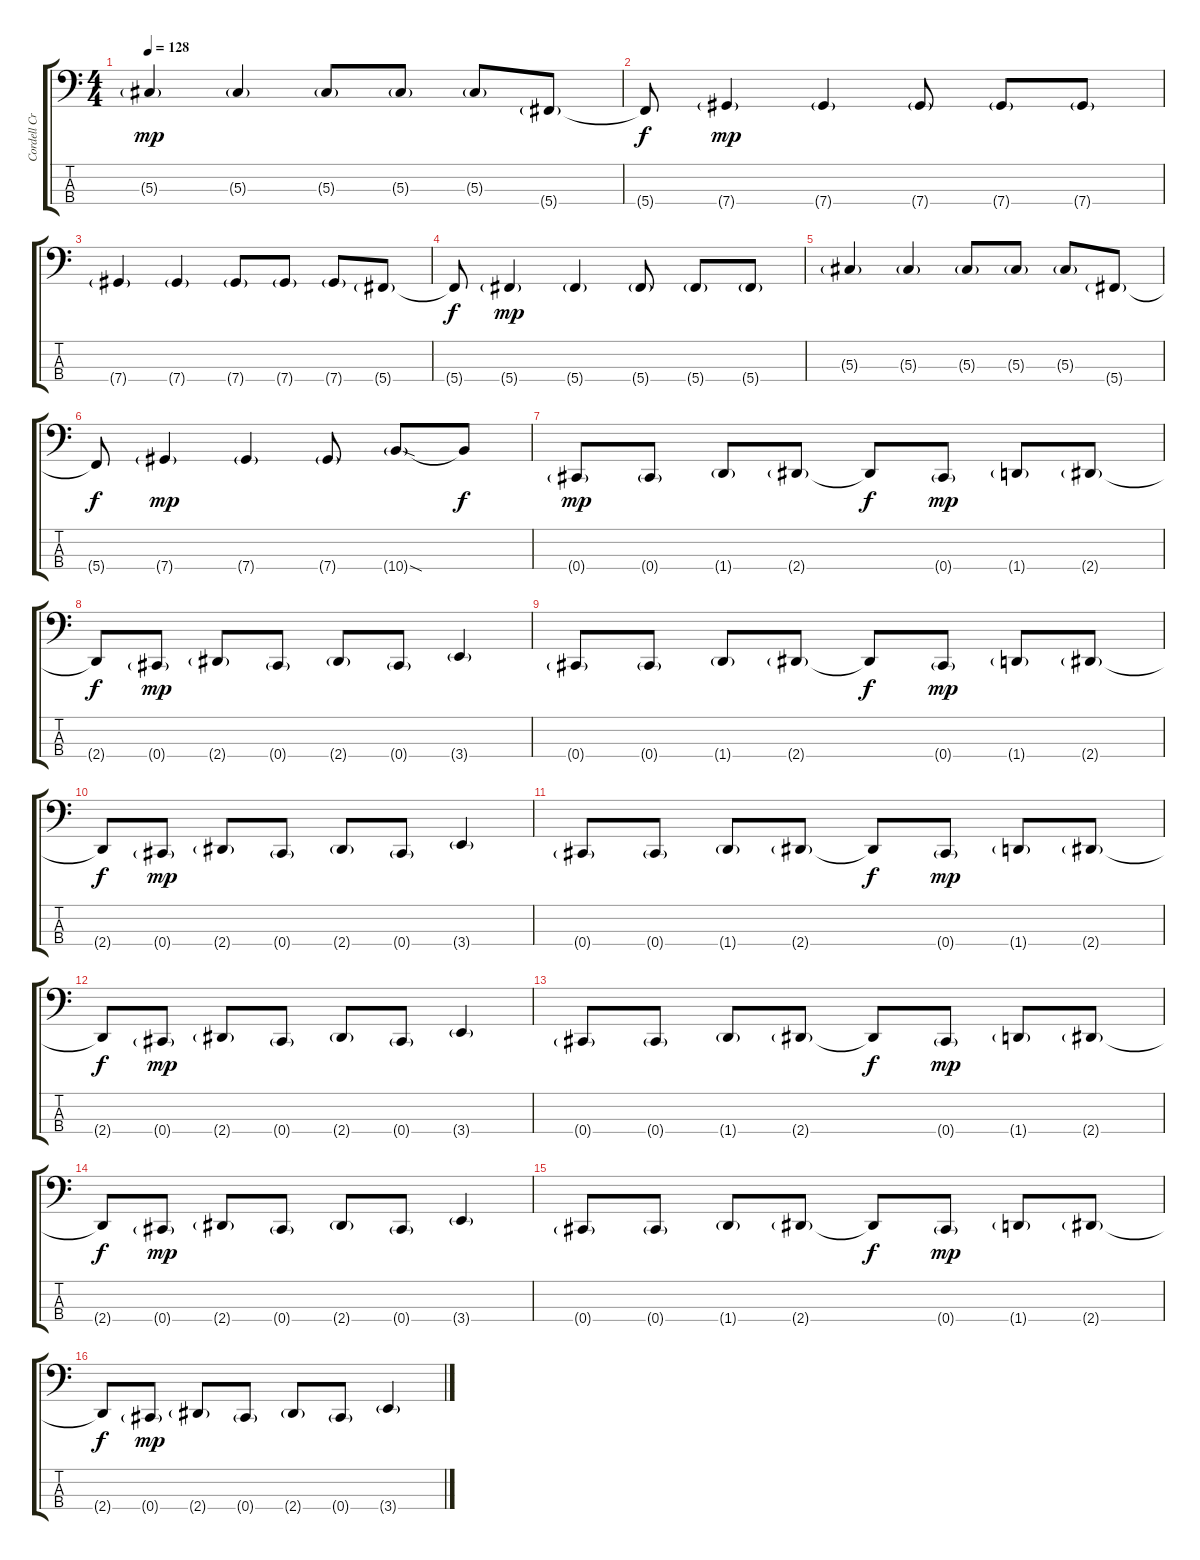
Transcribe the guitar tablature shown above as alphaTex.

\track ("Cordell Crockett (drive)" "Cordell Cr") {instrument distortionguitar}
\staff {score tabs}
\tuning (Gb2 Db2 Ab1 Db1) {hide}
\ts (4 4)
\tempo 128
\clef f4
\ks c
5.3{g}.4{dy mp} 5.3{g}.4 5.3{g}.8 5.3{g}.8 5.3{g}.8 5.4{g}.8 |
5.4{t}.8{dy f} 7.4{g}.4{dy mp} 7.4{g}.4 7.4{g}.8 7.4{g}.8 7.4{g}.8 |
7.4{g}.4 7.4{g}.4 7.4{g}.8 7.4{g}.8 7.4{g}.8 5.4{g}.8 |
5.4{t}.8{dy f} 5.4{g}.4{dy mp} 5.4{g}.4 5.4{g}.8 5.4{g}.8 5.4{g}.8 |
5.3{g}.4 5.3{g}.4 5.3{g}.8 5.3{g}.8 5.3{g}.8 5.4{g}.8 |
5.4{t}.8{dy f} 7.4{g}.4{dy mp} 7.4{g}.4 7.4{g}.8 10.4{sod g}.8 10.4{t}.8{dy f} |
0.4{g}.8{dy mp instrument distortionguitar} 0.4{g}.8 1.4{g}.8 2.4{g}.8 2.4{t}.8{dy f} 0.4{g}.8{dy mp} 1.4{g}.8 2.4{g}.8 |
2.4{t}.8{dy f} 0.4{g}.8{dy mp} 2.4{g}.8 0.4{g}.8 2.4{g}.8 0.4{g}.8 3.4{g}.4 |
0.4{g}.8 0.4{g}.8 1.4{g}.8 2.4{g}.8 2.4{t}.8{dy f} 0.4{g}.8{dy mp} 1.4{g}.8 2.4{g}.8 |
2.4{t}.8{dy f} 0.4{g}.8{dy mp} 2.4{g}.8 0.4{g}.8 2.4{g}.8 0.4{g}.8 3.4{g}.4 |
0.4{g}.8 0.4{g}.8 1.4{g}.8 2.4{g}.8 2.4{t}.8{dy f} 0.4{g}.8{dy mp} 1.4{g}.8 2.4{g}.8 |
2.4{t}.8{dy f} 0.4{g}.8{dy mp} 2.4{g}.8 0.4{g}.8 2.4{g}.8 0.4{g}.8 3.4{g}.4 |
0.4{g}.8 0.4{g}.8 1.4{g}.8 2.4{g}.8 2.4{t}.8{dy f} 0.4{g}.8{dy mp} 1.4{g}.8 2.4{g}.8 |
2.4{t}.8{dy f} 0.4{g}.8{dy mp} 2.4{g}.8 0.4{g}.8 2.4{g}.8 0.4{g}.8 3.4{g}.4 |
0.4{g}.8 0.4{g}.8 1.4{g}.8 2.4{g}.8 2.4{t}.8{dy f} 0.4{g}.8{dy mp} 1.4{g}.8 2.4{g}.8 |
2.4{t}.8{dy f} 0.4{g}.8{dy mp} 2.4{g}.8 0.4{g}.8 2.4{g}.8 0.4{g}.8 3.4{g}.4
